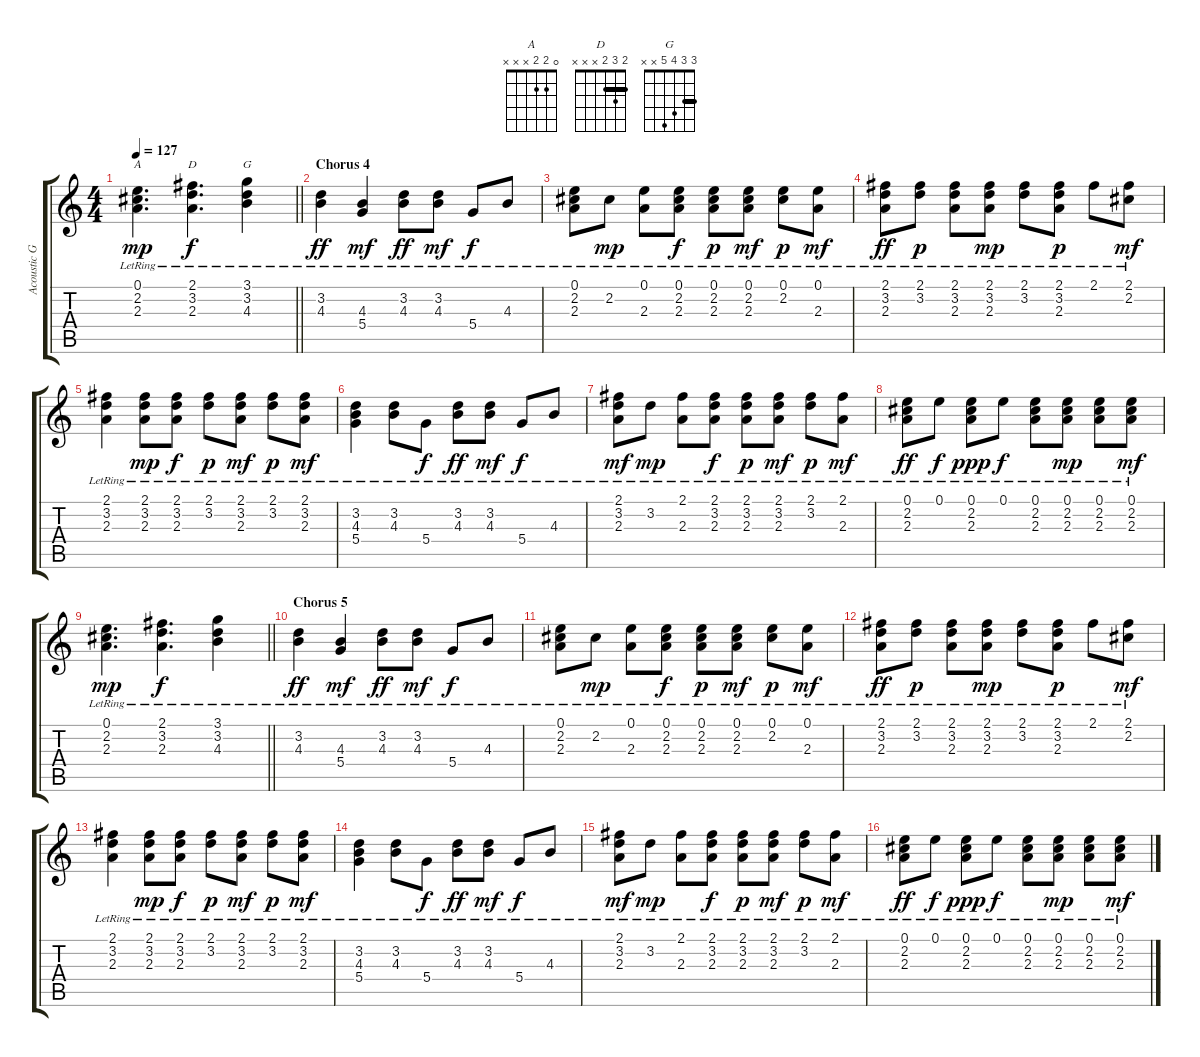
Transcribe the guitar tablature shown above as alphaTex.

\track ("Acoustic Guitar" "Acoustic G") {instrument acousticguitarsteel}
\staff {score tabs}
\tuning (E4 B3 G3 D3 A2 E2) {hide}
\chord ("A" 0 2 2 x x x)
\chord ("D" 2 3 2 x x x) {barre 2}
\chord ("G" 3 3 4 5 x x) {barre 3}
\ts (4 4)
\tempo 127
\clef g2
\barLineRight lightlight
\ks c
(0.1{lr} 2.2{lr} 2.3{lr}).4{d ch "A" dy mp} (2.1{lr} 3.2{lr} 2.3{lr}).4{d ch "D" dy f} (3.1{lr} 3.2{lr} 4.3{lr}).4{ch "G"} |
\section ("" "Chorus 4")
(3.2{lr} 4.3{lr}).4{dy ff} (4.3{lr} 5.4{lr}).4{dy mf} (3.2{lr} 4.3{lr}).8{dy ff} (3.2{lr} 4.3{lr}).8{dy mf} 5.4{lr}.8{dy f} 4.3{lr}.8 |
(0.1{lr} 2.2{lr} 2.3{lr}).8 2.2{lr}.8{dy mp} (0.1{lr} 2.3{lr}).8 (0.1{lr} 2.2{lr} 2.3{lr}).8{dy f} (0.1{lr} 2.2{lr} 2.3{lr}).8{dy p} (0.1{lr} 2.2{lr} 2.3{lr}).8{dy mf} (0.1{lr} 2.2{lr}).8{dy p} (0.1{lr} 2.3{lr}).8{dy mf} |
(2.1{lr} 3.2{lr} 2.3{lr}).8{dy ff} (2.1{lr} 3.2{lr}).8{dy p} (2.1{lr} 3.2{lr} 2.3{lr}).8 (2.1{lr} 3.2{lr} 2.3{lr}).8{dy mp} (2.1{lr} 3.2{lr}).8 (2.1{lr} 3.2{lr} 2.3{lr}).8{dy p} 2.1{lr}.8 (2.1{lr} 2.2{lr}).8{dy mf} |
(2.1{lr} 3.2{lr} 2.3{lr}).4 (2.1{lr} 3.2{lr} 2.3{lr}).8{dy mp} (2.1{lr} 3.2{lr} 2.3{lr}).8{dy f} (2.1{lr} 3.2{lr}).8{dy p} (2.1{lr} 3.2{lr} 2.3{lr}).8{dy mf} (2.1{lr} 3.2{lr}).8{dy p} (2.1{lr} 3.2{lr} 2.3{lr}).8{dy mf} |
(3.2{lr} 4.3{lr} 5.4{lr}).4 (3.2{lr} 4.3{lr}).8 5.4{lr}.8{dy f} (3.2{lr} 4.3{lr}).8{dy ff} (3.2{lr} 4.3{lr}).8{dy mf} 5.4{lr}.8{dy f} 4.3{lr}.8 |
(2.1{lr} 3.2{lr} 2.3{lr}).8{dy mf} 3.2{lr}.8{dy mp} (2.1{lr} 2.3{lr}).8 (2.1{lr} 3.2{lr} 2.3{lr}).8{dy f} (2.1{lr} 3.2{lr} 2.3{lr}).8{dy p} (2.1{lr} 3.2{lr} 2.3{lr}).8{dy mf} (2.1{lr} 3.2{lr}).8{dy p} (2.1{lr} 2.3{lr}).8{dy mf} |
(0.1{lr} 2.2{lr} 2.3{lr}).8{dy ff} 0.1{lr}.8{dy f} (0.1{lr} 2.2{lr} 2.3{lr}).8{dy ppp} 0.1{lr}.8{dy f} (0.1{lr} 2.2{lr} 2.3{lr}).8 (0.1{lr} 2.2{lr} 2.3{lr}).8{dy mp} (0.1{lr} 2.2{lr} 2.3{lr}).8 (0.1{lr} 2.2{lr} 2.3{lr}).8{dy mf} |
\barLineRight lightlight
(0.1{lr} 2.2{lr} 2.3{lr}).4{d dy mp} (2.1{lr} 3.2{lr} 2.3{lr}).4{d dy f} (3.1{lr} 3.2{lr} 4.3{lr}).4 |
\section ("" "Chorus 5")
(3.2{lr} 4.3{lr}).4{dy ff} (4.3{lr} 5.4{lr}).4{dy mf} (3.2{lr} 4.3{lr}).8{dy ff} (3.2{lr} 4.3{lr}).8{dy mf} 5.4{lr}.8{dy f} 4.3{lr}.8 |
(0.1{lr} 2.2{lr} 2.3{lr}).8 2.2{lr}.8{dy mp} (0.1{lr} 2.3{lr}).8 (0.1{lr} 2.2{lr} 2.3{lr}).8{dy f} (0.1{lr} 2.2{lr} 2.3{lr}).8{dy p} (0.1{lr} 2.2{lr} 2.3{lr}).8{dy mf} (0.1{lr} 2.2{lr}).8{dy p} (0.1{lr} 2.3{lr}).8{dy mf} |
(2.1{lr} 3.2{lr} 2.3{lr}).8{dy ff} (2.1{lr} 3.2{lr}).8{dy p} (2.1{lr} 3.2{lr} 2.3{lr}).8 (2.1{lr} 3.2{lr} 2.3{lr}).8{dy mp} (2.1{lr} 3.2{lr}).8 (2.1{lr} 3.2{lr} 2.3{lr}).8{dy p} 2.1{lr}.8 (2.1{lr} 2.2{lr}).8{dy mf} |
(2.1{lr} 3.2{lr} 2.3{lr}).4 (2.1{lr} 3.2{lr} 2.3{lr}).8{dy mp} (2.1{lr} 3.2{lr} 2.3{lr}).8{dy f} (2.1{lr} 3.2{lr}).8{dy p} (2.1{lr} 3.2{lr} 2.3{lr}).8{dy mf} (2.1{lr} 3.2{lr}).8{dy p} (2.1{lr} 3.2{lr} 2.3{lr}).8{dy mf} |
(3.2{lr} 4.3{lr} 5.4{lr}).4 (3.2{lr} 4.3{lr}).8 5.4{lr}.8{dy f} (3.2{lr} 4.3{lr}).8{dy ff} (3.2{lr} 4.3{lr}).8{dy mf} 5.4{lr}.8{dy f} 4.3{lr}.8 |
(2.1{lr} 3.2{lr} 2.3{lr}).8{dy mf} 3.2{lr}.8{dy mp} (2.1{lr} 2.3{lr}).8 (2.1{lr} 3.2{lr} 2.3{lr}).8{dy f} (2.1{lr} 3.2{lr} 2.3{lr}).8{dy p} (2.1{lr} 3.2{lr} 2.3{lr}).8{dy mf} (2.1{lr} 3.2{lr}).8{dy p} (2.1{lr} 2.3{lr}).8{dy mf} |
(0.1{lr} 2.2{lr} 2.3{lr}).8{dy ff} 0.1{lr}.8{dy f} (0.1{lr} 2.2{lr} 2.3{lr}).8{dy ppp} 0.1{lr}.8{dy f} (0.1{lr} 2.2{lr} 2.3{lr}).8 (0.1{lr} 2.2{lr} 2.3{lr}).8{dy mp} (0.1{lr} 2.2{lr} 2.3{lr}).8 (0.1{lr} 2.2{lr} 2.3{lr}).8{dy mf}
